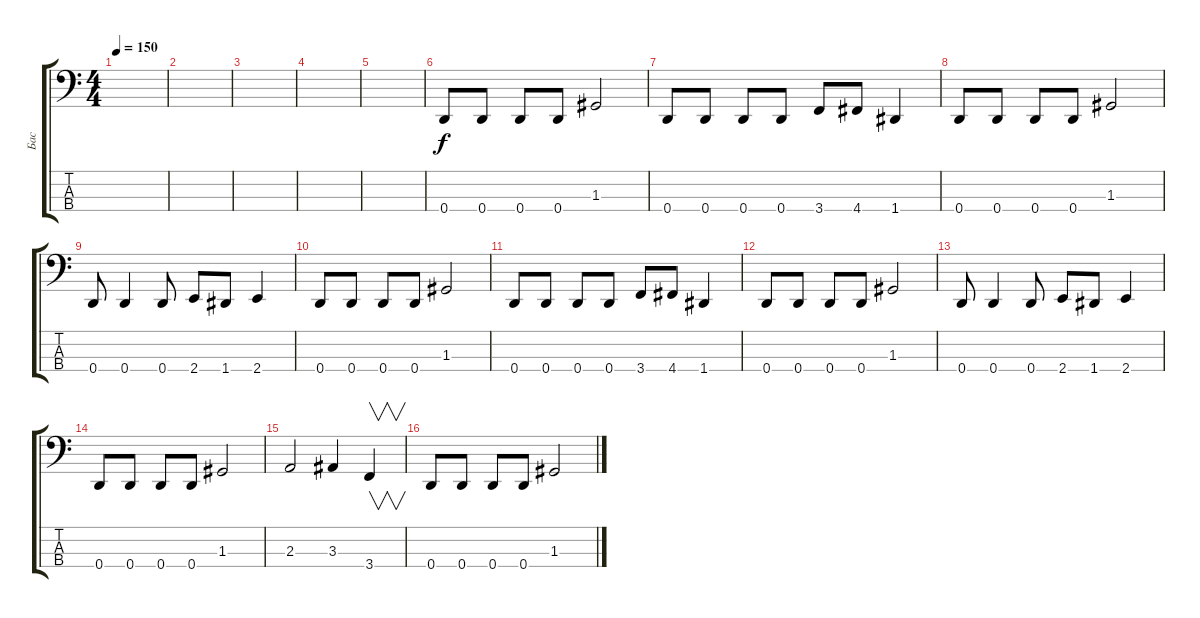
\track ("Бас" "Бас") {instrument electricbassfinger}
\staff {score tabs}
\tuning (F2 C2 G1 D1) {hide}
\ts (4 4)
\tempo 150
\clef f4
\ks c
|
|
|
|
|
0.4.8 0.4.8 0.4.8 0.4.8 1.3.2 |
0.4.8 0.4.8 0.4.8 0.4.8 3.4.8 4.4.8 1.4.4 |
0.4.8 0.4.8 0.4.8 0.4.8 1.3.2 |
0.4.8 0.4.4 0.4.8 2.4.8 1.4.8 2.4.4 |
0.4.8 0.4.8 0.4.8 0.4.8 1.3.2 |
0.4.8 0.4.8 0.4.8 0.4.8 3.4.8 4.4.8 1.4.4 |
0.4.8 0.4.8 0.4.8 0.4.8 1.3.2 |
0.4.8 0.4.4 0.4.8 2.4.8 1.4.8 2.4.4 |
0.4.8 0.4.8 0.4.8 0.4.8 1.3.2 |
2.3.2 3.3.4 3.4.4{v} |
0.4.8 0.4.8 0.4.8 0.4.8 1.3.2
